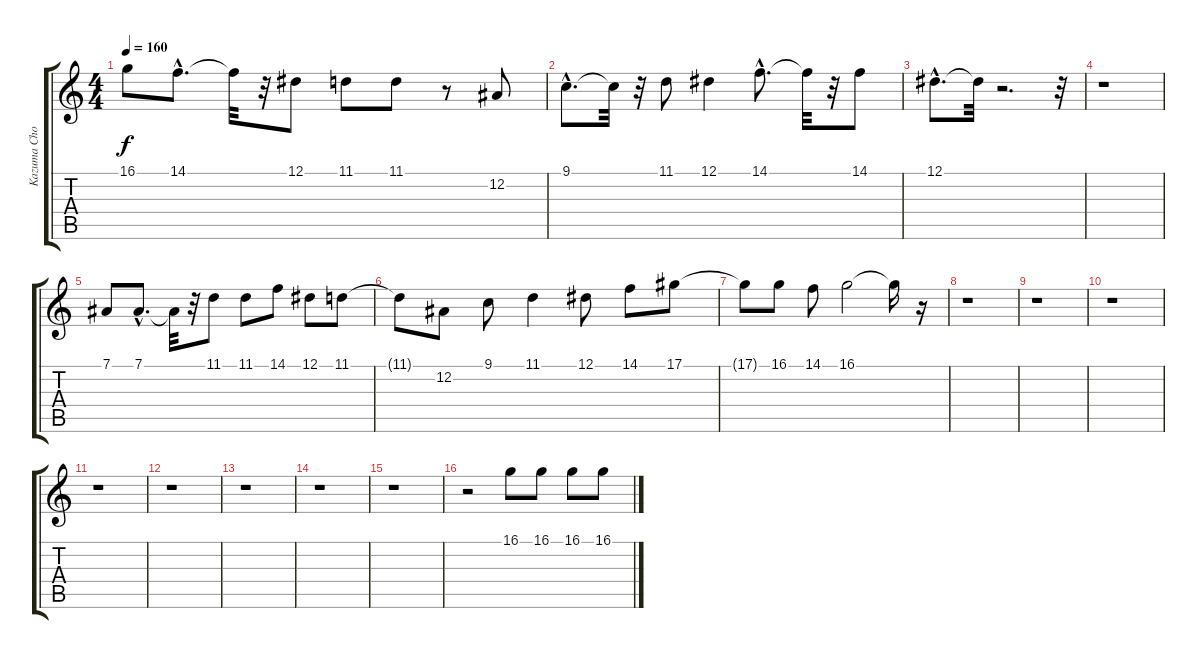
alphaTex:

\track ("Kazuma Chorus" "Kazuma Cho") {instrument choiraahs}
\staff {score tabs}
\tuning (Eb4 Bb3 Gb3 Db3 Ab2 Eb2) {hide}
\ts (4 4)
\tempo 160
\clef g2
\ks c
16.1{t}.8{dy f} 14.1{hac}.8{d} 14.1{t}.32 r.32 12.1.8 11.1.8 11.1.8 r.8 12.2.8 |
9.1{hac}.8{d} 9.1{t}.32 r.32 11.1.8 12.1.4 14.1{hac}.8{d} 14.1{t}.32 r.32 14.1.8 |
12.1{hac}.8{d} 12.1{t}.32 r.2{d} r.32 |
r.1 |
7.1.8 7.1{hac}.8{d} 7.1{t}.32 r.32 11.1.8 11.1.8 14.1.8 12.1.8 11.1.8 |
11.1{t}.8 12.2.8 9.1.8 11.1.4 12.1.8 14.1.8 17.1.8 |
17.1{t}.8 16.1.8 14.1.8 16.1.2 16.1{t}.16 r.16 |
r.1 |
r.1 |
r.1 |
r.1 |
r.1 |
r.1 |
r.1 |
r.1 |
r.2 16.1.8 16.1.8 16.1.8 16.1.8
